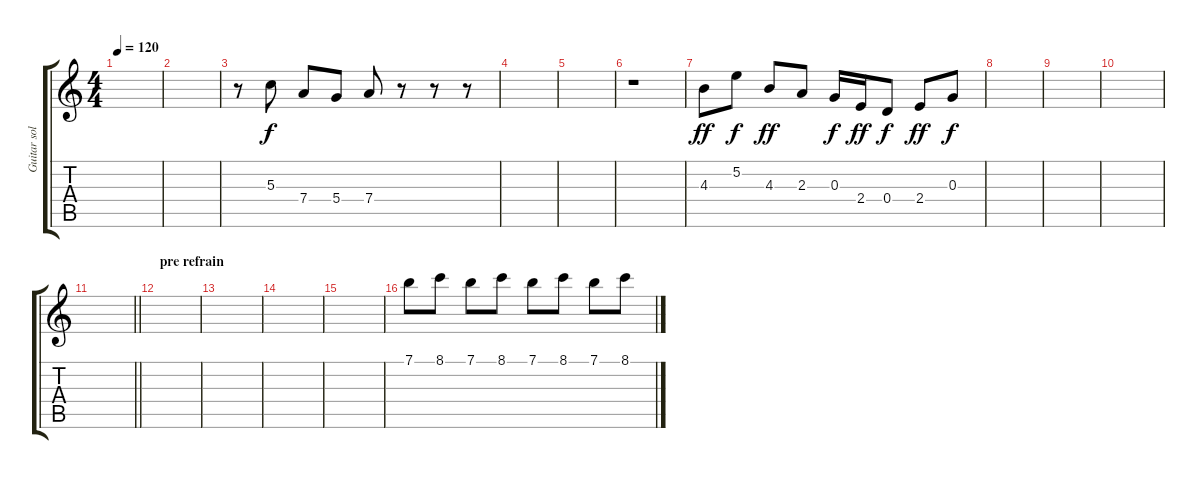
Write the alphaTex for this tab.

\track ("Guitar solo" "Guitar sol") {instrument distortionguitar}
\staff {score tabs}
\tuning (E4 B3 G3 D3 A2 E2) {hide}
\ts (4 4)
\tempo 120
\clef g2
\ks c
|
|
r.8 5.3.8 7.4.8 5.4.8 7.4.8 r.8 r.8 r.8 |
|
|
r.1 |
4.3.8{dy ff} 5.2.8{dy f} 4.3.8{dy ff} 2.3.8 0.3.16{dy f} 2.4.16{dy ff} 0.4.8{dy f} 2.4.8{dy ff} 0.3.8{dy f} |
|
|
|
\barLineRight lightlight
|
\section ("" "pre refrain")
|
|
|
|
7.1.8 8.1.8 7.1.8 8.1.8 7.1.8 8.1.8 7.1.8 8.1.8
